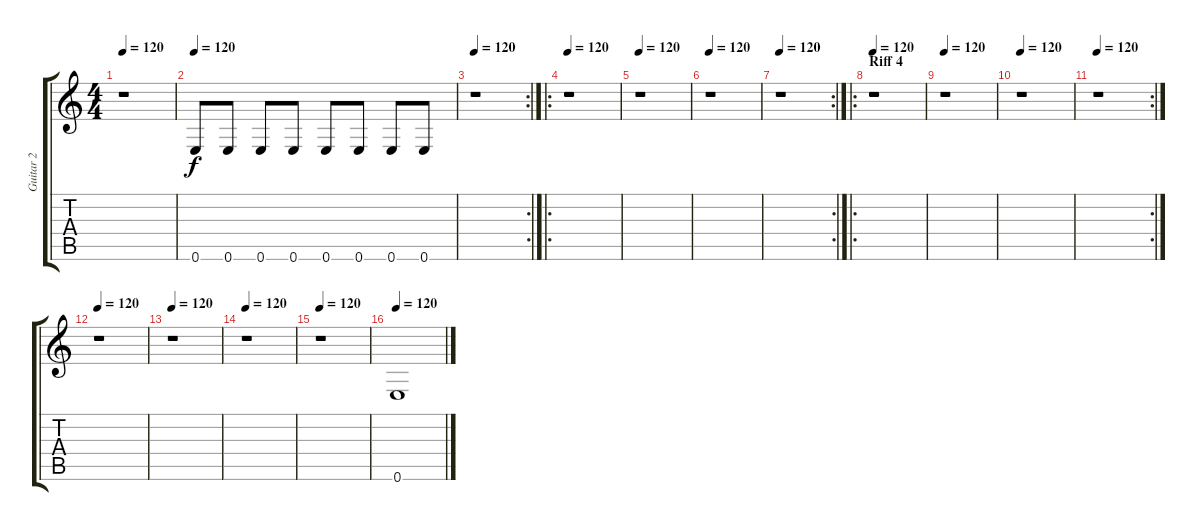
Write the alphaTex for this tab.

\track ("Guitar 2" "Guitar 2") {instrument electricguitarclean}
\staff {score tabs}
\tuning (E4 B3 G3 D3 A2 E2) {hide}
\ts (4 4)
\tempo 120
\clef g2
\ks c
r.1{dy f} |
\tempo 120
0.6.8 0.6.8 0.6.8 0.6.8 0.6.8 0.6.8 0.6.8 0.6.8 |
\rc 2
\tempo 120
r.1 |
\ro
\tempo 120
r.1 |
\tempo 120
r.1 |
\tempo 120
r.1 |
\rc 2
\tempo 120
r.1 |
\ro
\section ("" "Riff 4")
\tempo 120
r.1 |
\tempo 120
r.1 |
\tempo 120
r.1 |
\rc 2
\tempo 120
r.1 |
\tempo 120
r.1 |
\tempo 120
r.1 |
\tempo 120
r.1 |
\tempo 120
r.1 |
\tempo 120
0.6.1
